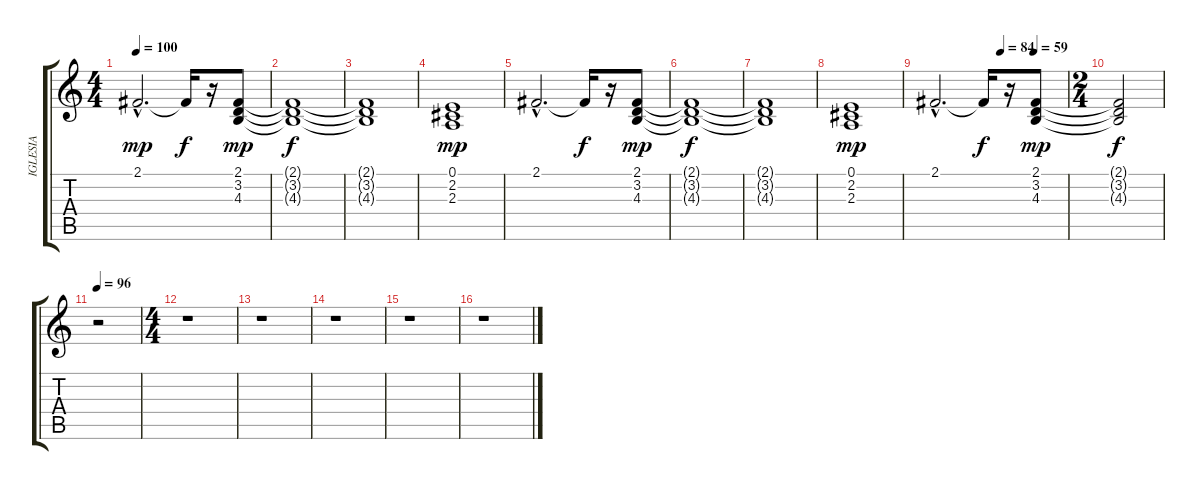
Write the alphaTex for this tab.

\track ("IGLESIA" "IGLESIA") {instrument churchorgan}
\staff {score tabs}
\tuning (E4 B3 G3 D3 A2 E2) {hide}
\ts (4 4)
\tempo 100
\clef g2
\ks c
2.1{hac}.2{d dy mp} 2.1{t}.16{dy f} r.16 (2.1 3.2 4.3).8{dy mp} |
(2.1{t} 3.2{t} 4.3{t}).1{dy f} |
(2.1{t} 3.2{t} 4.3{t}).1 |
(0.1 2.2 2.3).1{dy mp} |
2.1{hac}.2{d} 2.1{t}.16{dy f} r.16 (2.1 3.2 4.3).8{dy mp} |
(2.1{t} 3.2{t} 4.3{t}).1{dy f} |
(2.1{t} 3.2{t} 4.3{t}).1 |
(0.1 2.2 2.3).1{dy mp} |
\tempo (84 0.5)
\tempo (59 0.75)
2.1{hac}.2{d} 2.1{t}.16{dy f} r.16 (2.1 3.2 4.3).8{dy mp} |
\ts (2 4)
(2.1{t} 3.2{t} 4.3{t}).2{dy f} |
\tempo 96
r.2 |
\ts (4 4)
r.1 |
r.1 |
r.1 |
r.1 |
r.1
